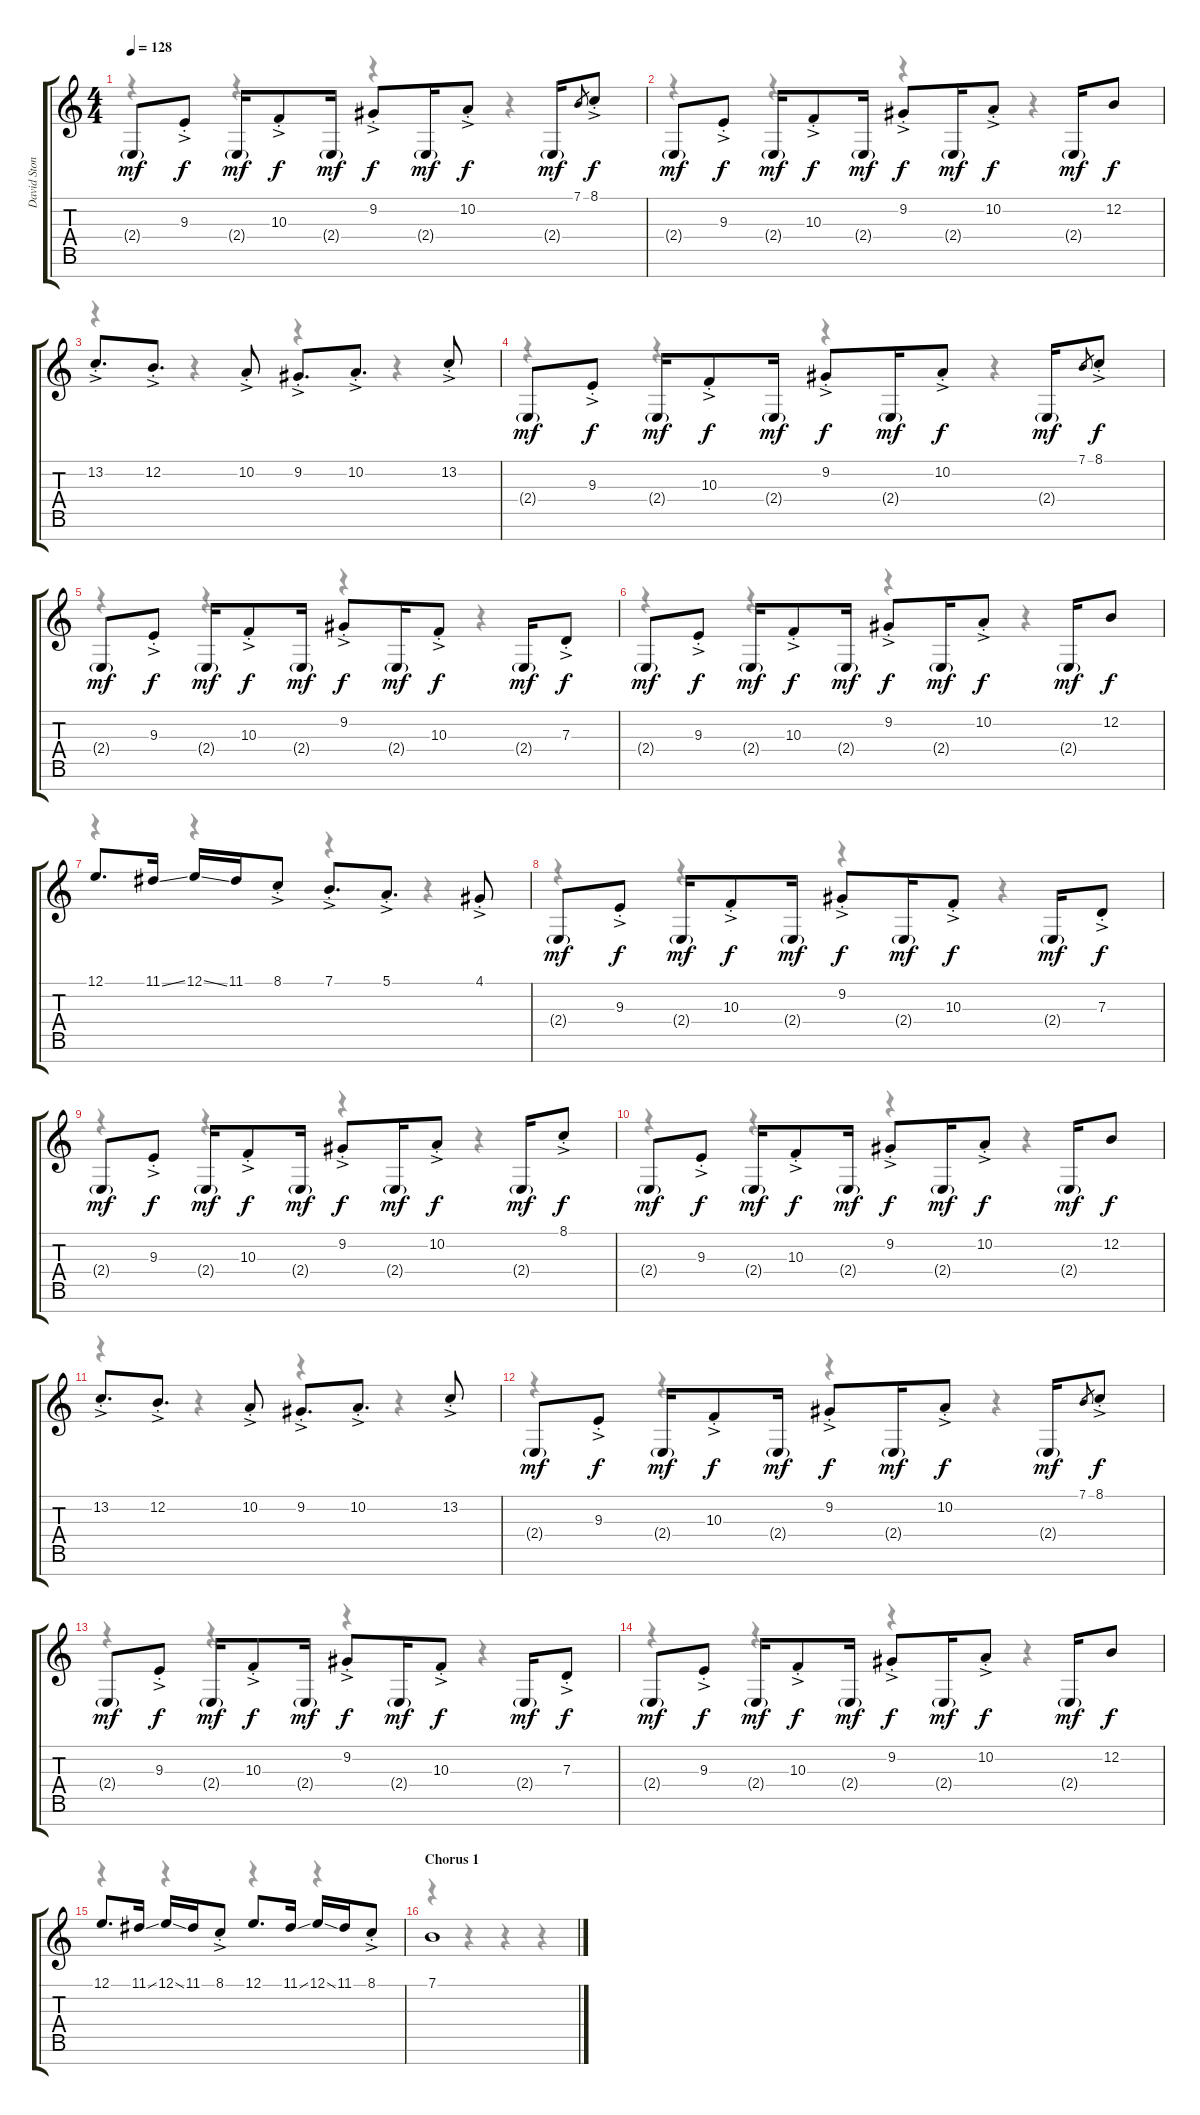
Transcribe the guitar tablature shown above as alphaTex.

\track ("David Stone - Keys 3" "David Ston") {instrument stringensemble2}
\staff {score tabs}
\tuning (E4 B3 G3 D3 A2 E2 B1) {hide}
\voice
\ts (4 4)
\tempo 128
\clef g2
\ks c
2.4{g}.8{dy mf} 9.3{ac st}.8{dy f} 2.4{g}.16{dy mf} 10.3{ac st}.8{dy f} 2.4{g}.16{dy mf} 9.2{ac st}.8{dy f} 2.4{g}.16{dy mf} 10.2{ac st}.8{dy f} 2.4{g}.16{dy mf} 7.1.8{gr} 8.1{ac st}.8{dy f} |
2.4{g}.8{dy mf} 9.3{ac st}.8{dy f} 2.4{g}.16{dy mf} 10.3{ac st}.8{dy f} 2.4{g}.16{dy mf} 9.2{ac st}.8{dy f} 2.4{g}.16{dy mf} 10.2{ac st}.8{dy f} 2.4{g}.16{dy mf} 12.2.8{dy f} |
13.2{ac st}.8{d} 12.2{ac st}.8{d} 10.2{ac st}.8 9.2{ac st}.8{d} 10.2{ac st}.8{d} 13.2{ac st}.8 |
2.4{g}.8{dy mf} 9.3{ac st}.8{dy f} 2.4{g}.16{dy mf} 10.3{ac st}.8{dy f} 2.4{g}.16{dy mf} 9.2{ac st}.8{dy f} 2.4{g}.16{dy mf} 10.2{ac st}.8{dy f} 2.4{g}.16{dy mf} 7.1.8{gr} 8.1{ac st}.8{dy f} |
2.4{g}.8{dy mf} 9.3{ac st}.8{dy f} 2.4{g}.16{dy mf} 10.3{ac st}.8{dy f} 2.4{g}.16{dy mf} 9.2{ac st}.8{dy f} 2.4{g}.16{dy mf} 10.3{ac st}.8{dy f} 2.4{g}.16{dy mf} 7.3{ac st}.8{dy f} |
2.4{g}.8{dy mf} 9.3{ac st}.8{dy f} 2.4{g}.16{dy mf} 10.3{ac st}.8{dy f} 2.4{g}.16{dy mf} 9.2{ac st}.8{dy f} 2.4{g}.16{dy mf} 10.2{ac st}.8{dy f} 2.4{g}.16{dy mf} 12.2.8{dy f} |
12.1.8{d} 11.1{ss}.16 12.1{ss}.16 11.1.16 8.1{ac st}.8 7.1{ac st}.8{d} 5.1{ac st}.8{d} 4.1{ac st}.8 |
2.4{g}.8{dy mf} 9.3{ac st}.8{dy f} 2.4{g}.16{dy mf} 10.3{ac st}.8{dy f} 2.4{g}.16{dy mf} 9.2{ac st}.8{dy f} 2.4{g}.16{dy mf} 10.3{ac st}.8{dy f} 2.4{g}.16{dy mf} 7.3{ac st}.8{dy f} |
2.4{g}.8{dy mf} 9.3{ac st}.8{dy f} 2.4{g}.16{dy mf} 10.3{ac st}.8{dy f} 2.4{g}.16{dy mf} 9.2{ac st}.8{dy f} 2.4{g}.16{dy mf} 10.2{ac st}.8{dy f} 2.4{g}.16{dy mf} 8.1{ac st}.8{dy f} |
2.4{g}.8{dy mf} 9.3{ac st}.8{dy f} 2.4{g}.16{dy mf} 10.3{ac st}.8{dy f} 2.4{g}.16{dy mf} 9.2{ac st}.8{dy f} 2.4{g}.16{dy mf} 10.2{ac st}.8{dy f} 2.4{g}.16{dy mf} 12.2.8{dy f} |
13.2{ac st}.8{d} 12.2{ac st}.8{d} 10.2{ac st}.8 9.2{ac st}.8{d} 10.2{ac st}.8{d} 13.2{ac st}.8 |
2.4{g}.8{dy mf} 9.3{ac st}.8{dy f} 2.4{g}.16{dy mf} 10.3{ac st}.8{dy f} 2.4{g}.16{dy mf} 9.2{ac st}.8{dy f} 2.4{g}.16{dy mf} 10.2{ac st}.8{dy f} 2.4{g}.16{dy mf} 7.1.8{gr} 8.1{ac st}.8{dy f} |
2.4{g}.8{dy mf} 9.3{ac st}.8{dy f} 2.4{g}.16{dy mf} 10.3{ac st}.8{dy f} 2.4{g}.16{dy mf} 9.2{ac st}.8{dy f} 2.4{g}.16{dy mf} 10.3{ac st}.8{dy f} 2.4{g}.16{dy mf} 7.3{ac st}.8{dy f} |
2.4{g}.8{dy mf} 9.3{ac st}.8{dy f} 2.4{g}.16{dy mf} 10.3{ac st}.8{dy f} 2.4{g}.16{dy mf} 9.2{ac st}.8{dy f} 2.4{g}.16{dy mf} 10.2{ac st}.8{dy f} 2.4{g}.16{dy mf} 12.2.8{dy f} |
12.1.8{d} 11.1{ss}.16 12.1{ss}.16 11.1.16 8.1{ac st}.8 12.1.8{d} 11.1{ss}.16 12.1{ss}.16 11.1.16 8.1{ac st}.8 |
\section ("" "Chorus 1")
7.1.1
\voice
\clef g2
\ottava regular
\simile none
\ks c
r.4{dy f} r.4 r.4 r.4 |
r.4 r.4 r.4 r.4 |
r.4 r.4 r.4 r.4 |
r.4 r.4 r.4 r.4 |
r.4 r.4 r.4 r.4 |
r.4 r.4 r.4 r.4 |
r.4 r.4 r.4 r.4 |
r.4 r.4 r.4 r.4 |
r.4 r.4 r.4 r.4 |
r.4 r.4 r.4 r.4 |
r.4 r.4 r.4 r.4 |
r.4 r.4 r.4 r.4 |
r.4 r.4 r.4 r.4 |
r.4 r.4 r.4 r.4 |
r.4 r.4 r.4 r.4 |
r.4 r.4 r.4 r.4
